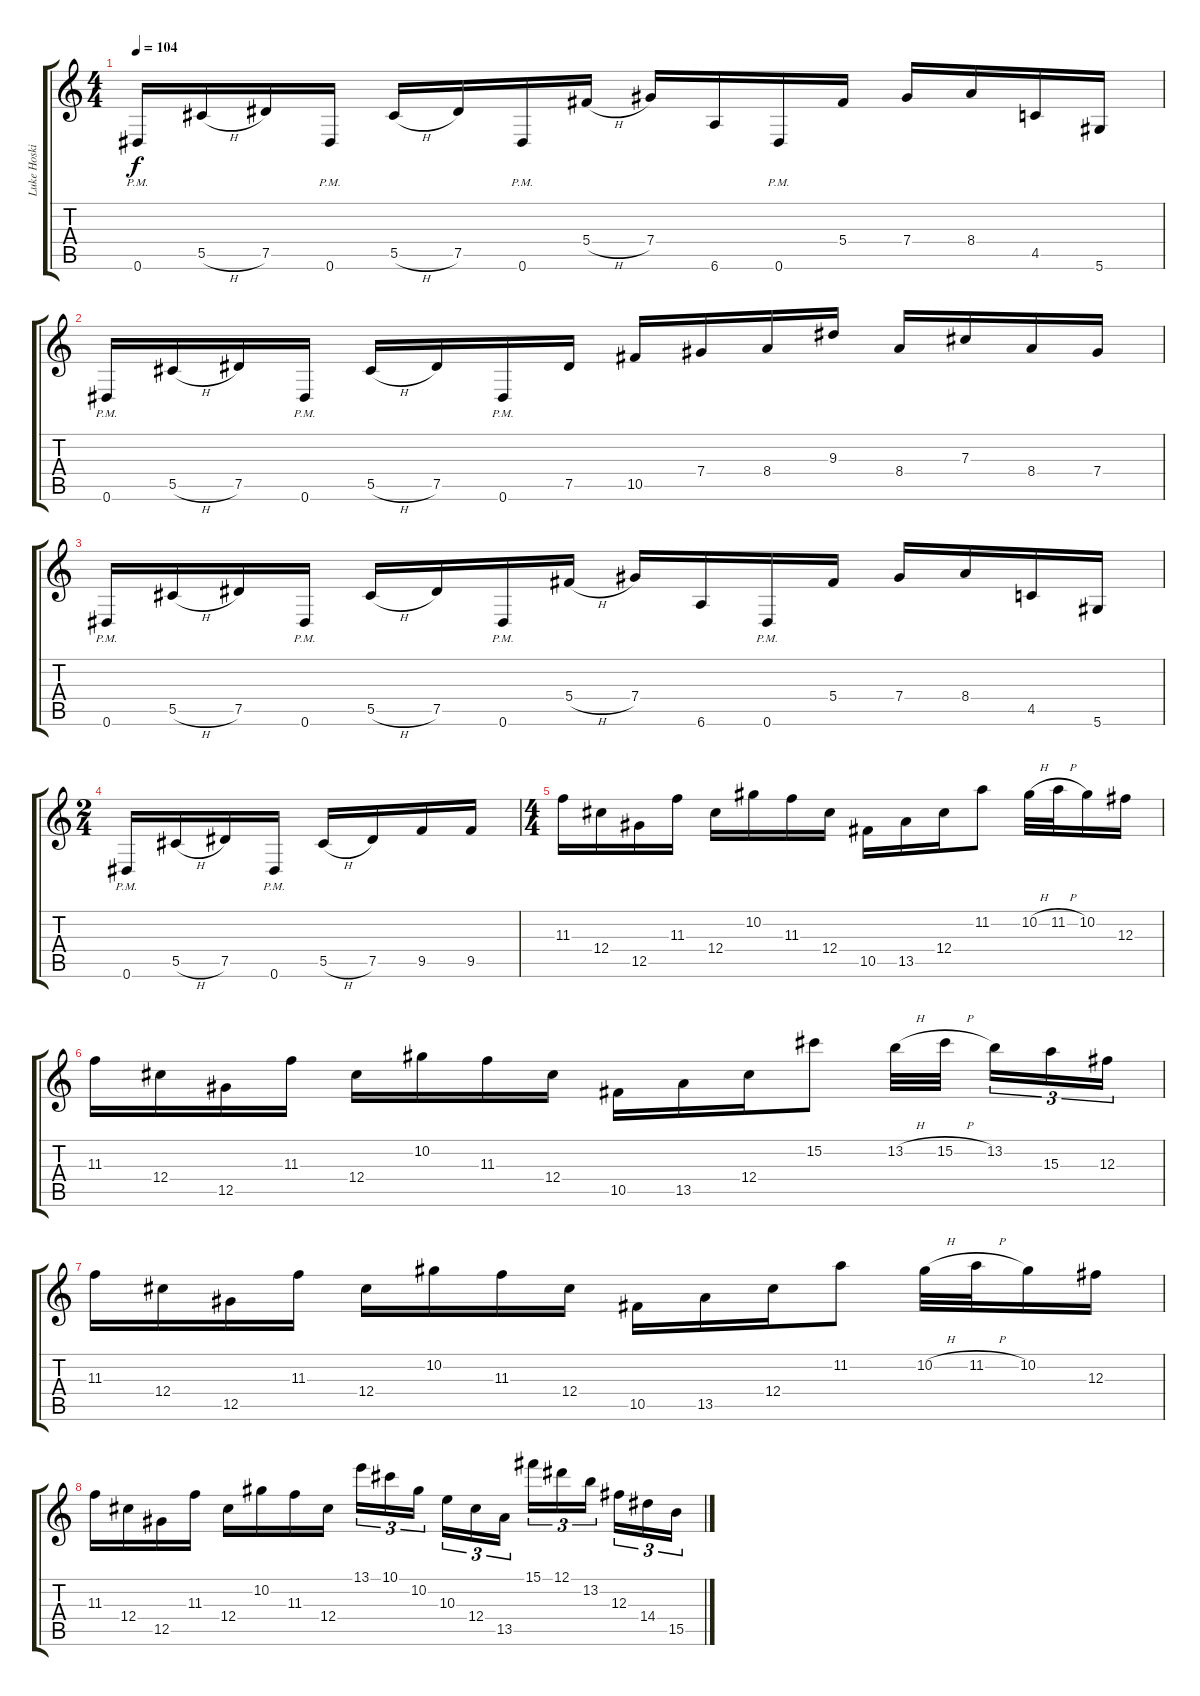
\track ("Luke Hoskin" "Luke Hoski") {instrument overdrivenguitar}
\staff {score tabs}
\tuning (Eb4 Bb3 Gb3 Db3 Ab2 Eb2) {hide}
\ts (4 4)
\tempo 104
\clef g2
\ks c
0.6{pm}.16{dy f} 5.5{h}.16 7.5.16 0.6{pm}.16 5.5{h}.16 7.5.16 0.6{pm}.16 5.4{h}.16 7.4.16 6.6.16 0.6{pm}.16 5.4.16 7.4.16 8.4.16 4.5.16 5.6.16 |
0.6{pm}.16 5.5{h}.16 7.5.16 0.6{pm}.16 5.5{h}.16 7.5.16 0.6{pm}.16 7.5.16 10.5.16 7.4.16 8.4.16 9.3.16 8.4.16 7.3.16 8.4.16 7.4.16 |
0.6{pm}.16 5.5{h}.16 7.5.16 0.6{pm}.16 5.5{h}.16 7.5.16 0.6{pm}.16 5.4{h}.16 7.4.16 6.6.16 0.6{pm}.16 5.4.16 7.4.16 8.4.16 4.5.16 5.6.16 |
\ts (2 4)
0.6{pm}.16 5.5{h}.16 7.5.16 0.6{pm}.16 5.5{h}.16 7.5.16 9.5.16 9.5.16 |
\ts (4 4)
11.3.16 12.4.16 12.5.16 11.3.16 12.4.16 10.2.16 11.3.16 12.4.16 10.5.16 13.5.16 12.4.16 11.2.8 10.2{h}.32 11.2{h}.32 10.2.16 12.3.16 |
11.3.16 12.4.16 12.5.16 11.3.16 12.4.16 10.2.16 11.3.16 12.4.16 10.5.16 13.5.16 12.4.16 15.2.8 13.2{h}.32 15.2{h}.32{beam splitsecondary} 13.2.16{tu (3 2)} 15.3.16{tu (3 2)} 12.3.16{tu (3 2)} |
11.3.16 12.4.16 12.5.16 11.3.16 12.4.16 10.2.16 11.3.16 12.4.16 10.5.16 13.5.16 12.4.16 11.2.8 10.2{h}.32 11.2{h}.32 10.2.16 12.3.16 |
11.3.16 12.4.16 12.5.16 11.3.16 12.4.16 10.2.16 11.3.16 12.4.16 13.1.16{tu (3 2)} 10.1.16{tu (3 2)} 10.2.16{tu (3 2) beam splitsecondary} 10.3.16{tu (3 2)} 12.4.16{tu (3 2)} 13.5.16{tu (3 2)} 15.1.16{tu (3 2)} 12.1.16{tu (3 2)} 13.2.16{tu (3 2) beam splitsecondary} 12.3.16{tu (3 2)} 14.4.16{tu (3 2)} 15.5.16{tu (3 2)}
